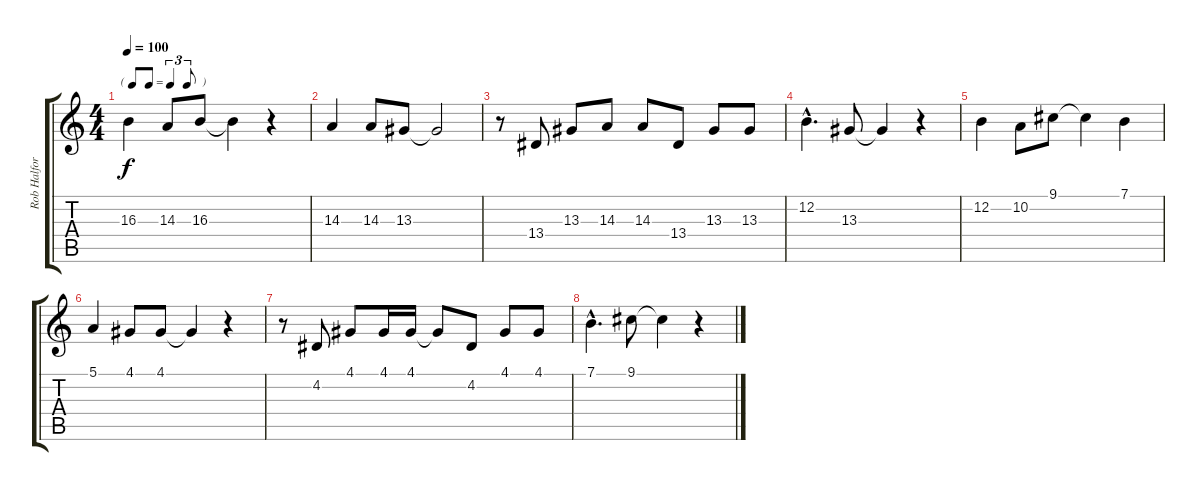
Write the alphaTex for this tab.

\track ("Rob Halford" "Rob Halfor") {instrument lead6voice}
\staff {score tabs}
\tuning (E4 B3 G3 D3 A2 E2) {hide}
\ts (4 4)
\tf triplet8th
\tempo 100
\clef g2
\ks c
16.3.4{dy f} 14.3.8 16.3.8 16.3{t}.4 r.4 |
14.3.4 14.3.8 13.3.8 13.3{t}.2 |
r.8 13.4.8 13.3.8 14.3.8 14.3.8 13.4.8 13.3.8 13.3.8 |
12.2{hac}.4{d} 13.3.8 13.3{t}.4 r.4 |
12.2.4 10.2.8 9.1.8 9.1{t}.4 7.1.4 |
5.1.4 4.1.8 4.1.8 4.1{t}.4 r.4 |
r.8 4.2.8 4.1.8 4.1.16 4.1.16 4.1{t}.8 4.2.8 4.1.8 4.1.8 |
7.1{hac}.4{d} 9.1.8 9.1{t}.4 r.4
